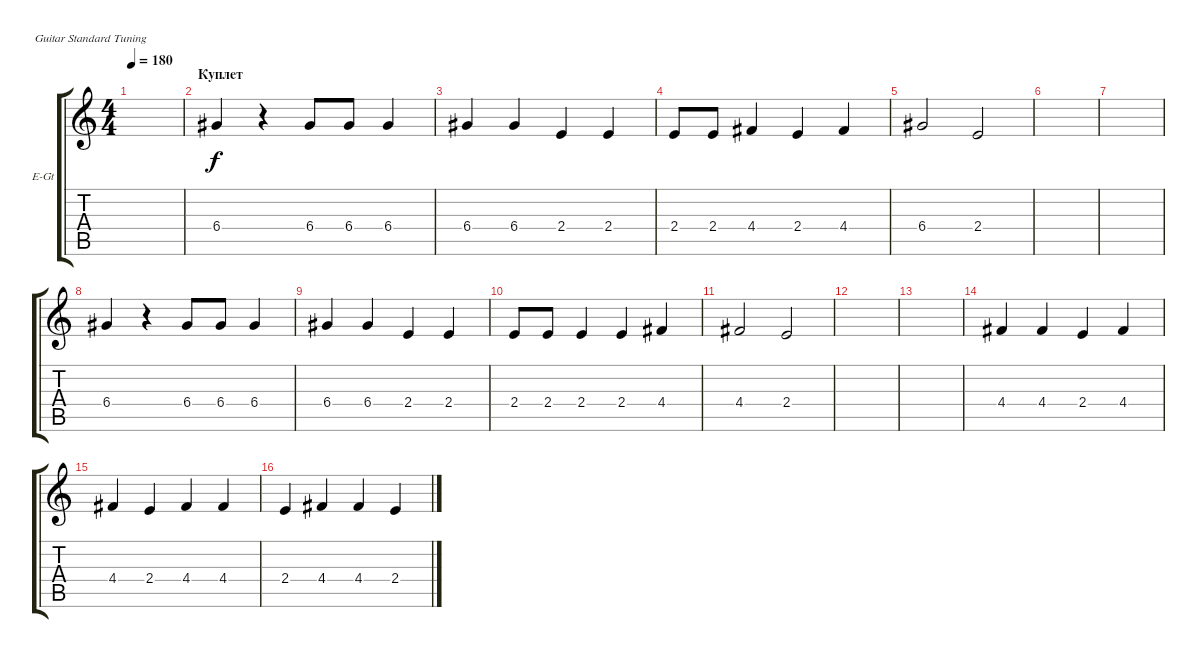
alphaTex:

\defaultSystemsLayout 4
\bracketExtendMode groupsimilarinstruments
\firstSystemTrackNameOrientation horizontal
\otherSystemsTrackNameOrientation horizontal
\track ("Виктор Цой (Вокал)" "E-Gt") {instrument electricguitarclean}
\staff {score tabs}
\tuning (E4 B3 G3 D3 A2 E2)
\ts (4 4)
\tempo 180
\clef g2
\ks c
|
\section ("" "Куплет")
6.4.4 r.4 6.4.8 6.4.8 6.4.4 |
6.4.4 6.4.4 2.4.4 2.4.4 |
2.4.8 2.4.8 4.4.4 2.4.4 4.4.4 |
6.4.2 2.4.2 |
|
|
6.4.4 r.4 6.4.8 6.4.8 6.4.4 |
6.4.4 6.4.4 2.4.4 2.4.4 |
2.4.8 2.4.8 2.4.4 2.4.4 4.4.4 |
4.4.2 2.4.2 |
|
|
4.4.4 4.4.4 2.4.4 4.4.4 |
4.4.4 2.4.4 4.4.4 4.4.4 |
2.4.4 4.4.4 4.4.4 2.4.4
